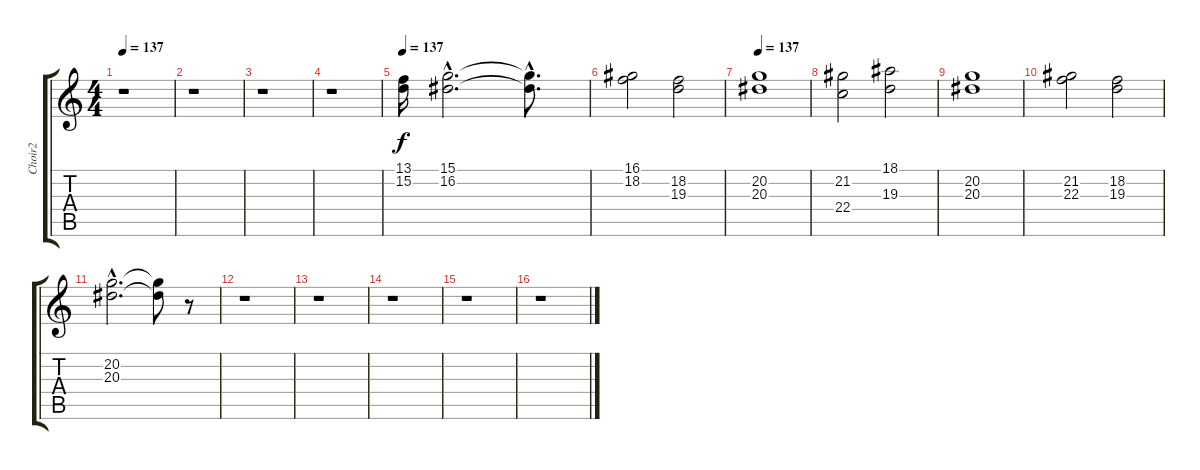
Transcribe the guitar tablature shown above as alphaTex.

\track ("Choir2" "Choir2") {instrument synthvoice}
\staff {score tabs}
\tuning (E4 B3 G3 D3 A2 E2) {hide}
\ts (4 4)
\tempo 137
\clef g2
\ks c
r.1{dy f} |
r.1 |
r.1 |
r.1 |
\tempo 137
(13.1 15.2).16 (15.1{hac} 16.2{hac}).2{d} (15.1{hac t} 16.2{hac t}).8{d} |
(16.1 18.2).2 (18.2 19.3).2 |
\tempo 137
(20.2 20.3).1 |
(21.2 22.4).2 (18.1 19.3).2 |
(20.2 20.3).1 |
(21.2 22.3).2 (18.2 19.3).2 |
(20.2{hac} 20.3{hac}).2{d} (20.2{t} 20.3{t}).8 r.8 |
r.1 |
r.1 |
r.1 |
r.1 |
r.1
